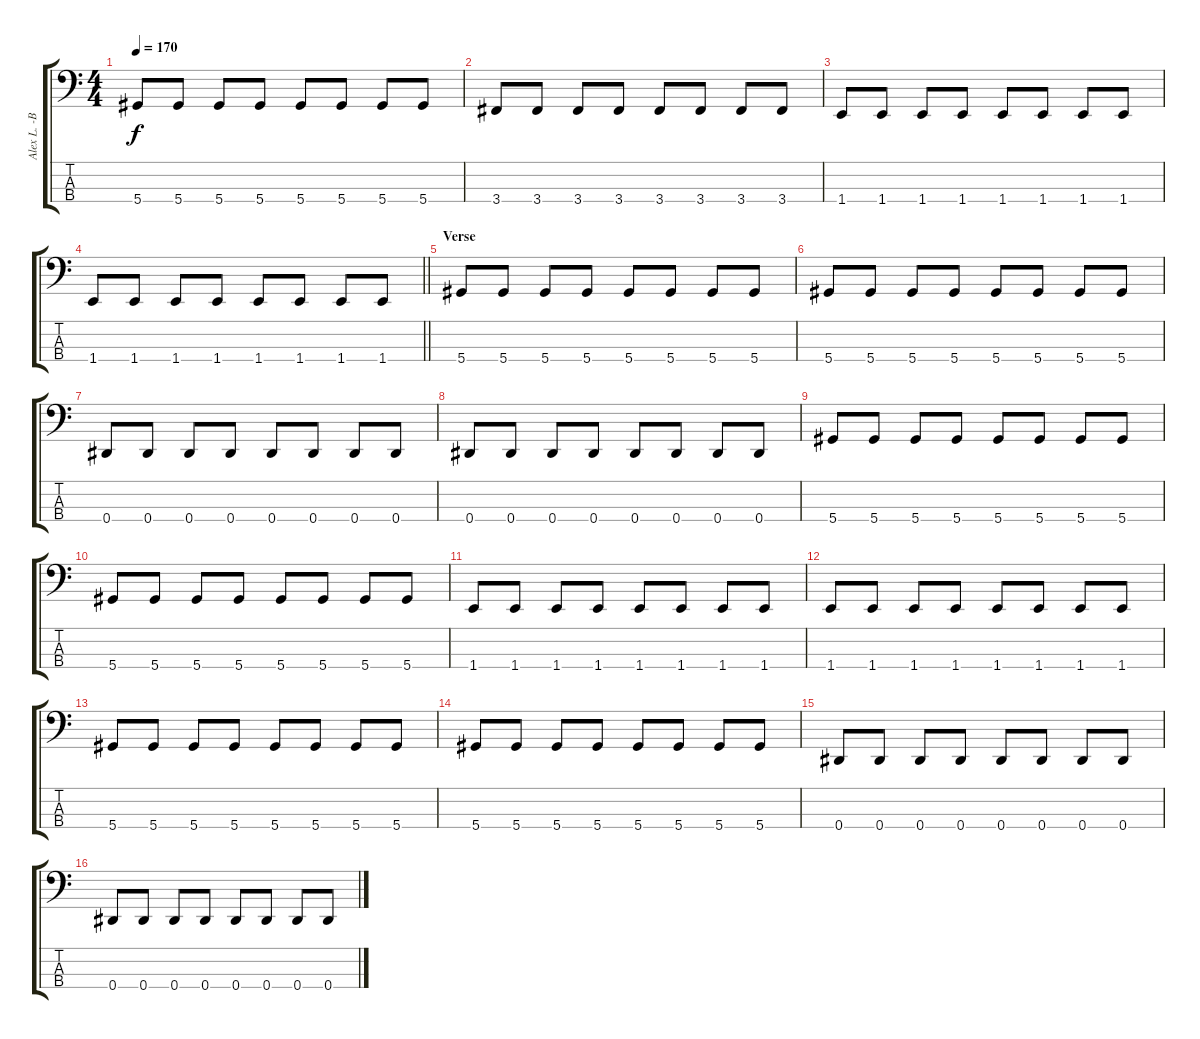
\track ("Alex L. -Bass" "Alex L. -B") {instrument electricbassfinger}
\staff {score tabs}
\tuning (Gb2 Db2 Ab1 Eb1) {hide}
\ts (4 4)
\tempo 170
\clef f4
\ks c
5.4.8{dy f} 5.4.8 5.4.8 5.4.8 5.4.8 5.4.8 5.4.8 5.4.8 |
3.4.8 3.4.8 3.4.8 3.4.8 3.4.8 3.4.8 3.4.8 3.4.8 |
1.4.8 1.4.8 1.4.8 1.4.8 1.4.8 1.4.8 1.4.8 1.4.8 |
\barLineRight lightlight
1.4.8 1.4.8 1.4.8 1.4.8 1.4.8 1.4.8 1.4.8 1.4.8 |
\section ("" "Verse")
5.4.8 5.4.8 5.4.8 5.4.8 5.4.8 5.4.8 5.4.8 5.4.8 |
5.4.8 5.4.8 5.4.8 5.4.8 5.4.8 5.4.8 5.4.8 5.4.8 |
0.4.8 0.4.8 0.4.8 0.4.8 0.4.8 0.4.8 0.4.8 0.4.8 |
0.4.8 0.4.8 0.4.8 0.4.8 0.4.8 0.4.8 0.4.8 0.4.8 |
5.4.8 5.4.8 5.4.8 5.4.8 5.4.8 5.4.8 5.4.8 5.4.8 |
5.4.8 5.4.8 5.4.8 5.4.8 5.4.8 5.4.8 5.4.8 5.4.8 |
1.4.8 1.4.8 1.4.8 1.4.8 1.4.8 1.4.8 1.4.8 1.4.8 |
1.4.8 1.4.8 1.4.8 1.4.8 1.4.8 1.4.8 1.4.8 1.4.8 |
5.4.8 5.4.8 5.4.8 5.4.8 5.4.8 5.4.8 5.4.8 5.4.8 |
5.4.8 5.4.8 5.4.8 5.4.8 5.4.8 5.4.8 5.4.8 5.4.8 |
0.4.8 0.4.8 0.4.8 0.4.8 0.4.8 0.4.8 0.4.8 0.4.8 |
0.4.8 0.4.8 0.4.8 0.4.8 0.4.8 0.4.8 0.4.8 0.4.8
